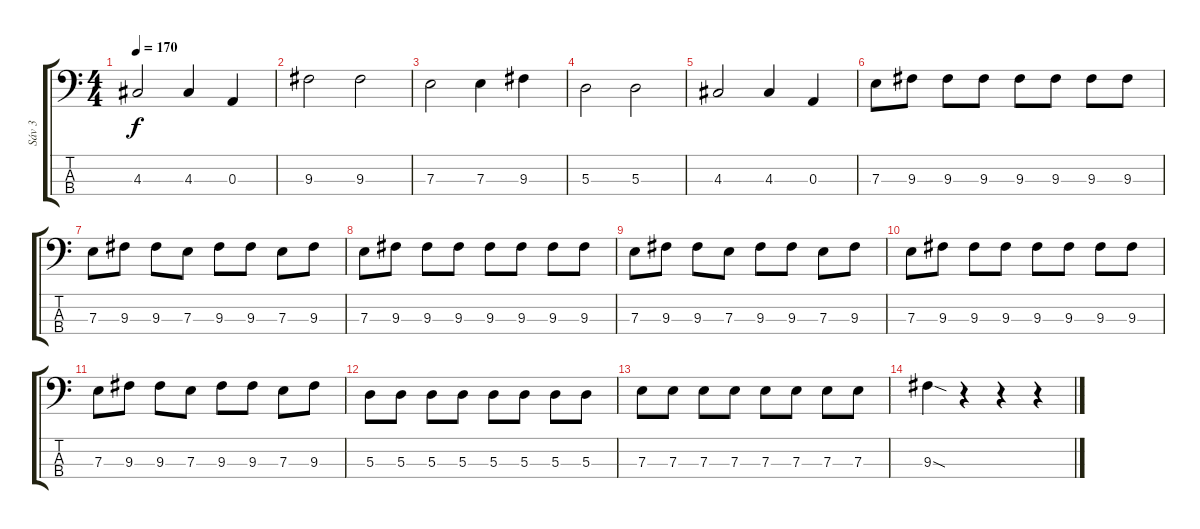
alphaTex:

\track ("Sáv 3" "Sáv 3") {instrument electricbassfinger}
\staff {score tabs}
\tuning (G2 D2 A1 E1) {hide}
\ts (4 4)
\tempo 170
\clef f4
\ks c
4.3.2{dy f} 4.3.4 0.3.4 |
9.3.2 9.3.2 |
7.3.2 7.3.4 9.3.4 |
5.3.2 5.3.2 |
4.3.2 4.3.4 0.3.4 |
7.3.8 9.3.8 9.3.8 9.3.8 9.3.8 9.3.8 9.3.8 9.3.8 |
7.3.8 9.3.8 9.3.8 7.3.8 9.3.8 9.3.8 7.3.8 9.3.8 |
7.3.8 9.3.8 9.3.8 9.3.8 9.3.8 9.3.8 9.3.8 9.3.8 |
7.3.8 9.3.8 9.3.8 7.3.8 9.3.8 9.3.8 7.3.8 9.3.8 |
7.3.8 9.3.8 9.3.8 9.3.8 9.3.8 9.3.8 9.3.8 9.3.8 |
7.3.8 9.3.8 9.3.8 7.3.8 9.3.8 9.3.8 7.3.8 9.3.8 |
5.3.8 5.3.8 5.3.8 5.3.8 5.3.8 5.3.8 5.3.8 5.3.8 |
7.3.8 7.3.8 7.3.8 7.3.8 7.3.8 7.3.8 7.3.8 7.3.8 |
9.3{sod}.4 r.4 r.4 r.4
